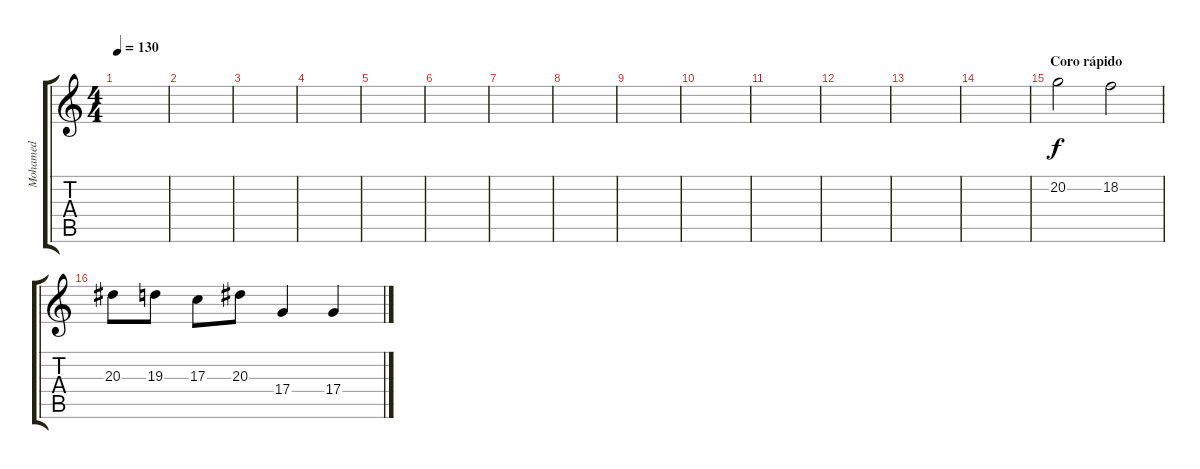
\track ("Mohamed" "Mohamed") {instrument violin}
\staff {score tabs}
\tuning (E4 B3 G3 D3 A2 E2) {hide}
\ts (4 4)
\tempo 130
\clef g2
\ks c
|
|
|
|
|
|
|
|
|
|
|
|
|
|
\section ("" "Coro rápido")
20.2.2{volume 12 instrument violin} 18.2.2 |
20.3.8 19.3.8 17.3.8 20.3.8 17.4.4 17.4.4
